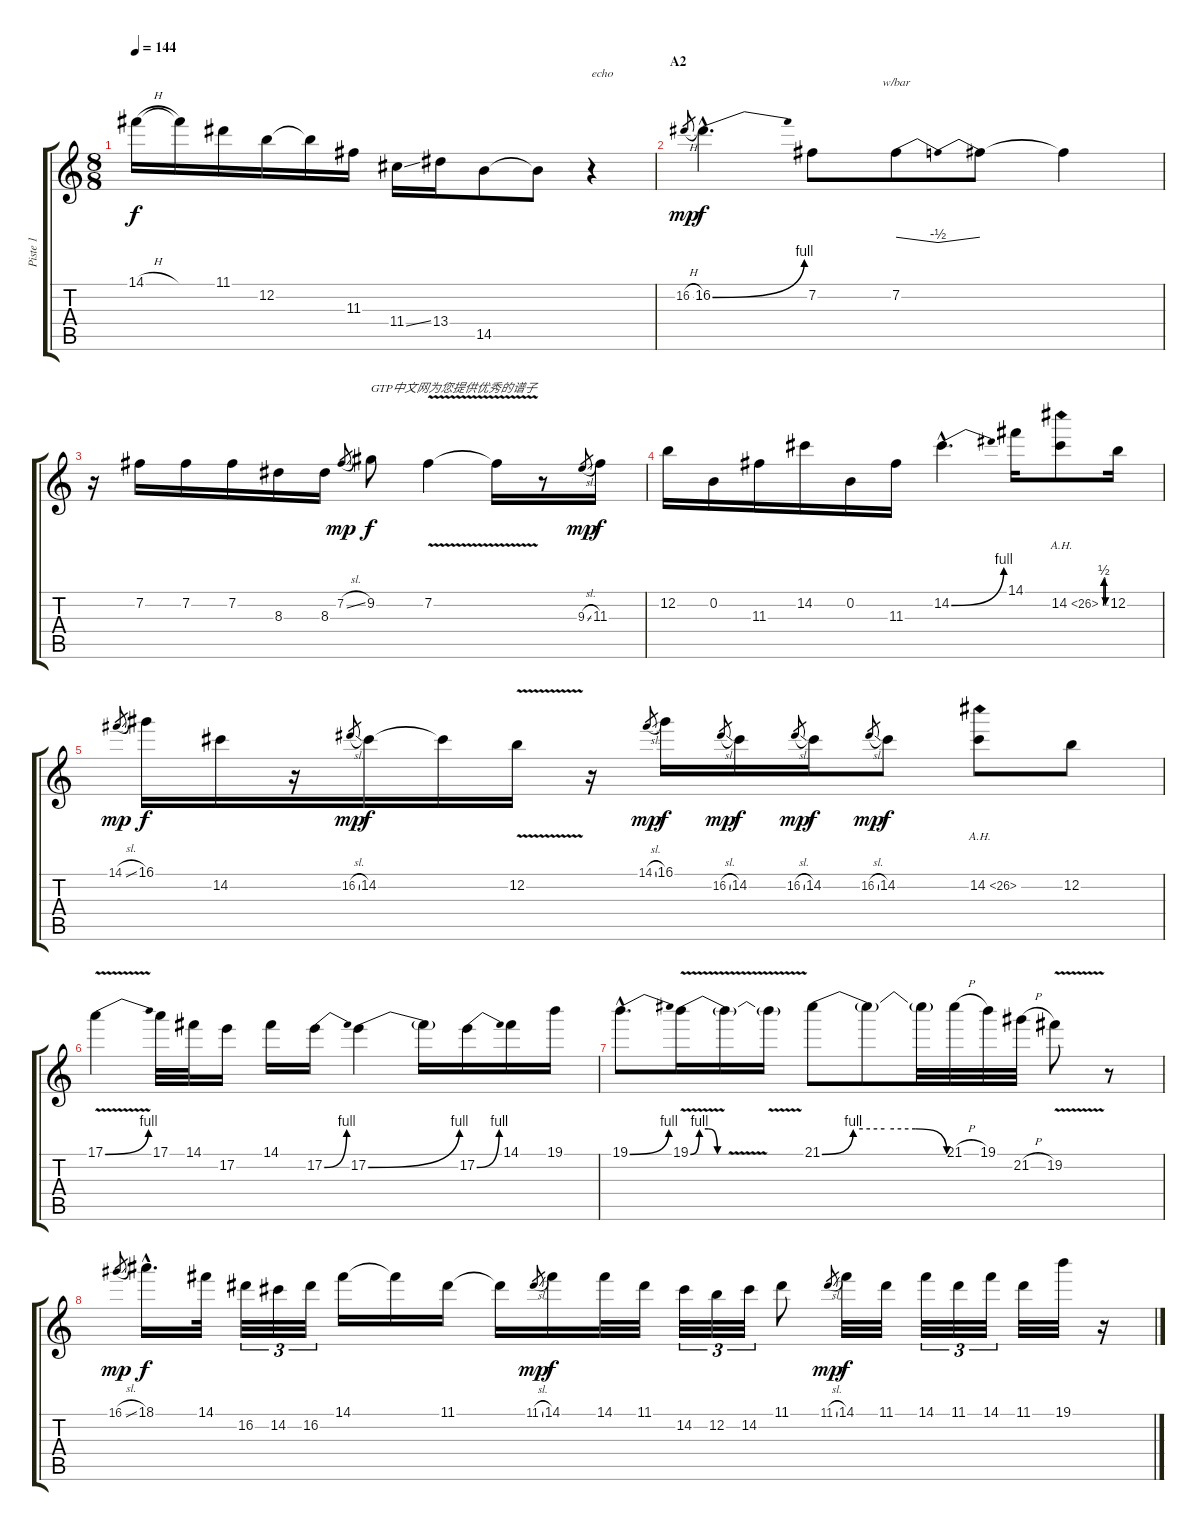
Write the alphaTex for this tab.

\track ("Piste 1" "Piste 1") {instrument distortionguitar}
\staff {score tabs}
\tuning (E4 B3 G3 D3 A2 E2) {hide}
\ts (8 8)
\tempo 144
\clef g2
\ks c
14.1{h}.16{dy f} 14.1{t}.16 11.1.16 12.2.16 12.2{t}.16 11.3.16 11.4{ss}.16 13.4.16 14.5.8 14.5{t}.8 r.4{txt "echo"} |
\section ("" "A2")
16.2{h}.8{gr dy mp} 16.2{be (bend 0 0 60 4) hac}.4{d dy f} 7.2.8 7.2.8{tbe (dip default 0 0 30 -2 60 0)} 7.2{t}.8 7.2{t}.4 |
r.16 7.2.16 7.2.16 7.2.16 8.3.16 8.3.16 7.2{sl}.8{gr dy mp} 9.2.8{txt "GTP中文网为您提供优秀的谱子" dy f} 7.2{v}.4 7.2{t}.16 r.8 9.3{sl}.8{gr dy mp} 11.3.16{dy f} |
12.2.16 0.2.16 11.3.16 14.2.16 0.2.16 11.3.16 14.2{be (bend 0 0 60 4) hac}.4{d} 14.1.16 14.2{be (custom 0 0 15 2 30 2 45 0 60 0) ah 12}.8 12.2.16 |
14.1{sl}.8{gr dy mp} 16.1.16{dy f} 14.2.16 r.16 16.2{sl}.8{gr dy mp} 14.2.16{dy f} 14.2{t}.16 12.2{v}.16 r.16 14.1{sl}.8{gr dy mp} 16.1.16{dy f} 16.2{sl}.8{gr dy mp} 14.2.16{dy f} 16.2{sl}.8{gr dy mp} 14.2.16{dy f} 16.2{sl}.8{gr dy mp} 14.2.8{dy f} 14.2{ah 12}.8 12.2.8 |
17.1{be (bend 0 0 60 4) v}.4 17.1.32 14.1.32 17.2.16 14.1.16 17.2{be (bend 0 0 60 4)}.16 17.2{be (bend 0 0 60 4)}.4 17.2{t}.16 17.2{be (bend 0 0 60 4)}.16 14.1.16 19.1.16 |
19.1{be (bend 0 0 60 4) hac}.8{d} 19.1{be (custom 0 0 15 4 30 4 45 0 60 0) v}.16 19.1{v t}.16 19.1{v t}.16 21.1{be (custom 0 0 15 4 30 4 45 4 60 0)}.8 21.1{t}.8 21.1{t}.32 21.1{h}.32 19.1.32 21.2{h}.32 19.2{v}.8 r.8 |
16.1{sl}.8{gr dy mp} 18.1{hac}.16{d dy f} 14.1.32 16.2.32{tu (3 2)} 14.2.32{tu (3 2)} 16.2.32{tu (3 2)} 14.1.16 14.1{t}.16 11.1.16 11.1{t}.16 11.1{sl}.8{gr dy mp} 14.1.16{dy f} 14.1.32 11.1.32 14.2.32{tu (3 2)} 12.2.32{tu (3 2)} 14.2.32{tu (3 2)} 11.1.8 11.1{sl}.8{gr dy mp} 14.1.32{dy f} 11.1.32 14.1.32{tu (3 2)} 11.1.32{tu (3 2)} 14.1.32{tu (3 2)} 11.1.32 19.1.32 r.16
